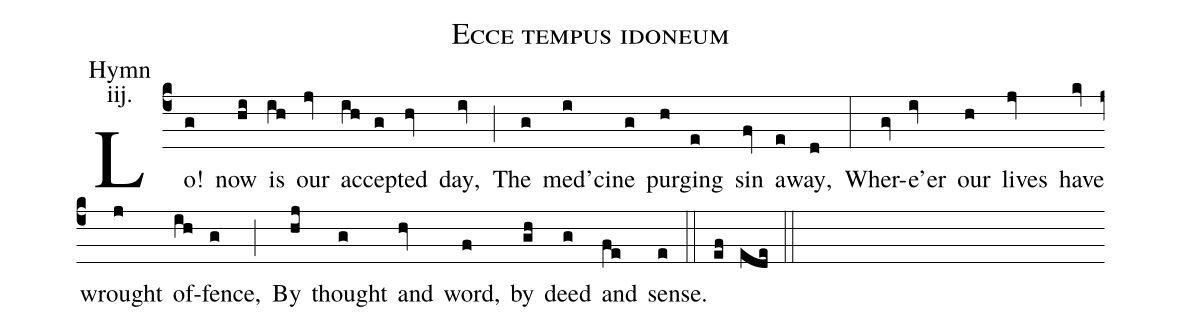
name: Ecce tempus idoneum;
annotation: Hymn;
annotation: iij.;
mode: 3;
office-part: Office Hymn;
%%
(c4) Lo!(g) now(hi) is(ih) our(jv) ac(ih)cept(g)ed(hv) day,(iv) (;) The(g) med’cin(i)e(g) purg(h)ing(e) sin(fv) a(e)way,(d) (:) Wher(gv)e’er(iv) our(h) lives(jv) have(kv) wrought(j) of(ih)fence,(g) (;) By(hj) thought(g) and(hv) word,(f) by(gh) deed(g) and(fe) sense.(e) (::)  (ef) (ede) (::)
